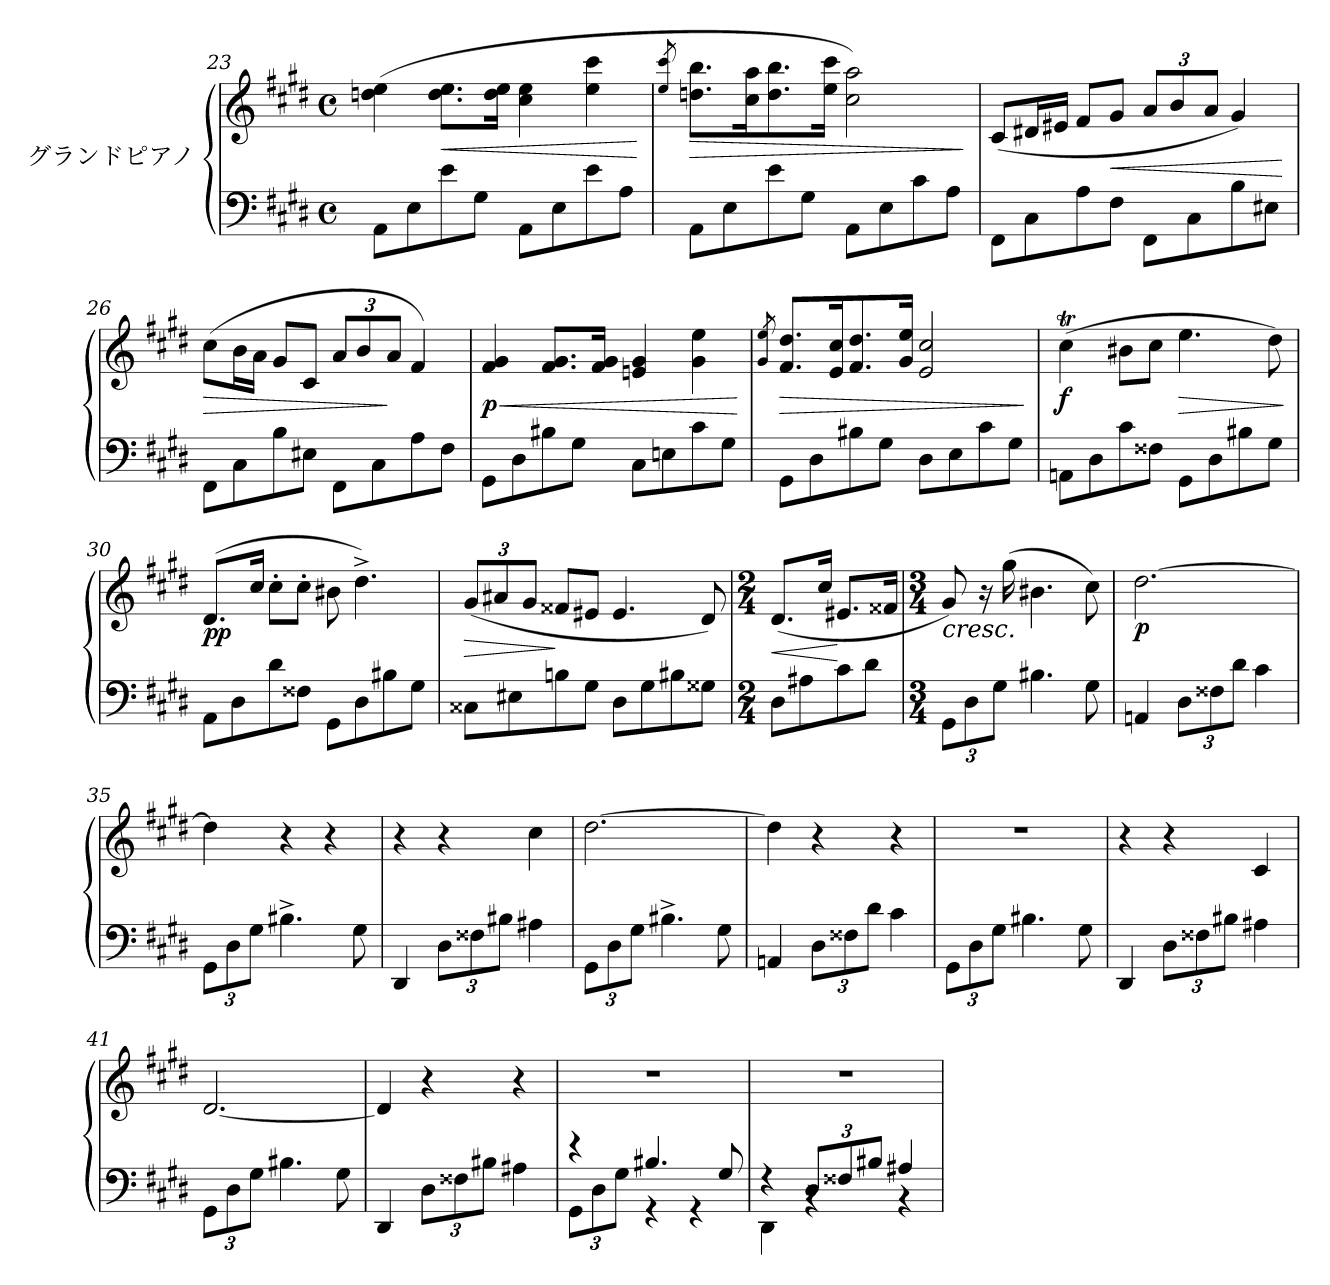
**kern	**kern	**dynam
*part1	*part1	*part1
*staff2	*staff1	*staff1/2
*I"グランドピアノ	*	*
*clefF4	*clefG2	*
*k[f#c#g#d#]	*k[f#c#g#d#]	*
*M4/4	*M4/4	*
*met(c)	*met(c)	*
=23	=23	=23
8AA\L	(>4ddn\ 4ee\	.
8E\	.	.
!	!	!LO:HP:b
8e\	8.dd\ 8.ee\L	<
8G#\J	.	.
.	16dd\ 16ee\Jk	.
8AA\L	4cc#\ 4ee\	.
8E\	.	.
8e\	4ee\ 4ccc#\	.
8A\J	.	.
.	.	[
!!LO:LB:g=z
=24	=24	=24
.	8qee/ 8qccc#/	.
!	!	!LO:HP:b
8AA\L	8.ddn\ 8.bb\L	>
8E\	.	.
.	16cc#\ 16aa\K	.
8e\	8.dd\ 8.bb\	.
8G#\J	.	.
.	16ee\ 16ccc#\Jk	.
8AA\L	2cc#\ 2aa\)	.
8E\	.	.
8c#\	.	.
8A\J	.	.
.	.	]
=25	=25	=25
8FF#\L	(<8c#/L	.
8C#\	16d#X/L	.
.	16e#X/JJ	.
8A\	8f#/L	.
!	!	!LO:HP:b
8F#\J	8g#/J	<
*	*Xbrackettup	*
8FF#\L	12a/L	.
.	12b/	.
8C#\	.	.
.	12a/J	.
8B\	4g#/)	.
8E#X\J	.	.
.	.	[
=26	=26	=26
!	!	!LO:HP:b
8FF#\L	(>8cc#\L	>
8C#\	16b\L	.
.	16a\JJ	.
8B\	8g#/L	.
8E#X\J	8c#/J	.
8FF#\L	12a/L	.
.	12b/	.
8C#\	.	.
.	12a/J	]
8A\	4f#/)	.
8F#\J	.	.
!!LO:LB:g=z
=27	=27	=27
!	!	!LO:HP:b
!	!	!LO:DY:n=1:b
8GG#\L	4f#/ 4g#/	< p
8D#\	.	.
8B#X\	8.f#/ 8.g#/L	.
8G#\J	.	.
.	16f#/ 16g#/Jk	.
8C#\L	4en/ 4g#/	.
8En\	.	.
8c#\	4g#\ 4ee\	.
8G#\J	.	.
.	.	[
=28	=28	=28
.	8qg#/ 8qee/	.
!	!	!LO:HP:b
8GG#\L	8.f#/ 8.dd#/L	>
8D#\	.	.
.	16e/ 16cc#/K	.
8B#X\	8.f#/ 8.dd#/	.
8G#\J	.	.
.	16g#/ 16ee/Jk	.
8D#\L	2e/ 2cc#/	.
8E\	.	.
8c#\	.	.
8G#\J	.	.
.	.	]
=29	=29	=29
!	!	!LO:DY:b
8AAn\L	(>4cc#T\	f
8D#\	.	.
8c#\	8b#X\L	.
8F##X\J	8cc#\J	.
!	!	!LO:HP:b
8GG#\L	4.ee\	>
8D#\	.	.
8B#X\	.	.
8G#\J	8dd#\)	.
.	.	]
=30	=30	=30
!	!	!LO:DY:b
8AA\L	(>8.d#/L	pp
8D#\	.	.
.	16cc#/Jk	.
8d#\	8cc#'\L	.
8F##X\J	8cc#'\J	.
8GG#\L	8b#X\	.
8D#\	4.dd#^\)	.
8B#X\	.	.
8G#\J	.	.
!!LO:LB:g=z
=31	=31	=31
!	!	!LO:HP:b
8C##X\L	(<12g#/L	>
.	12a#X/	.
8E#X\	.	.
.	12g#/J	.
8Bn\	8f##X/L	]
8G#\J	8e#X/J	.
8D#\L	4.e#/	.
8G#\	.	.
8B#X\	.	.
8G##X\J	8d#/)	.
=32	=32	=32
*M2/4	*M2/4	*
!	!	!LO:HP:b
8D#\L	(>8.d#/L	<
8A#X\	.	.
.	16cc#/Jk	.
8c#\	8.e#X/L	[
8d#\J	.	.
.	16f##X/Jk	.
=33	=33	=33
*M3/4	*M3/4	*
*Xbrackettup	*	*
!	!LO:TX:b:i:t=cresc.	!
12GG#\L	8g#/)	.
12D#\	.	.
.	16r	.
12G#\J	.	.
.	(>16gg#\	.
4.B#X\	4.b#X\	.
8G#\	8cc#\)	.
=34	=34	=34
!	!	!LO:DY:b
4AAn/	[2.dd#\	p
12D#\L	.	.
12F##X\	.	.
12d#\J	.	.
4c#\	.	.
!!LO:PB:g=z
=35	=35	=35
12GG#\L	4dd#\]	.
12D#\	.	.
12G#\J	.	.
4.B#X^\	4r	.
.	4r	.
8G#\	.	.
=36	=36	=36
4DD#/	4r	.
12D#\L	4r	.
12F##X\	.	.
12B#X\J	.	.
4A#X\	4cc#\	.
=37	=37	=37
12GG#\L	[2.dd#\	.
12D#\	.	.
12G#\J	.	.
4.B#X^\	.	.
8G#\	.	.
=38	=38	=38
4AAn/	4dd#\]	.
12D#\L	4r	.
12F##X\	.	.
12d#\J	.	.
4c#\	4r	.
=39	=39	=39
12GG#\L	2.r	.
12D#\	.	.
12G#\J	.	.
4.B#X\	.	.
8G#\	.	.
=40	=40	=40
4DD#/	4r	.
12D#\L	4r	.
12F##X\	.	.
12B#X\J	.	.
4A#X\	4c#/	.
!!LO:LB:g=z
=41	=41	=41
12GG#\L	[2.d#/	.
12D#\	.	.
12G#\J	.	.
4.B#X\	.	.
8G#\	.	.
=42	=42	=42
4DD#/	4d#/]	.
12D#\L	4r	.
12F##X\	.	.
12B#X\J	.	.
4A#X\	4r	.
=43	=43	=43
*^	*	*
4r	12GG#\L	2.r	.
.	12D#\	.	.
.	12G#\J	.	.
4.B#X/	4r	.	.
.	4r	.	.
8G#/	.	.	.
=44	=44	=44	=44
4r	4DD#\	2.r	.
12D#/L	4rBB	.	.
12F##X/	.	.	.
12B#X/J	.	.	.
4A#X/	4rBB	.	.
*v	*v	*	*
=	=	=
*-	*-	*-
